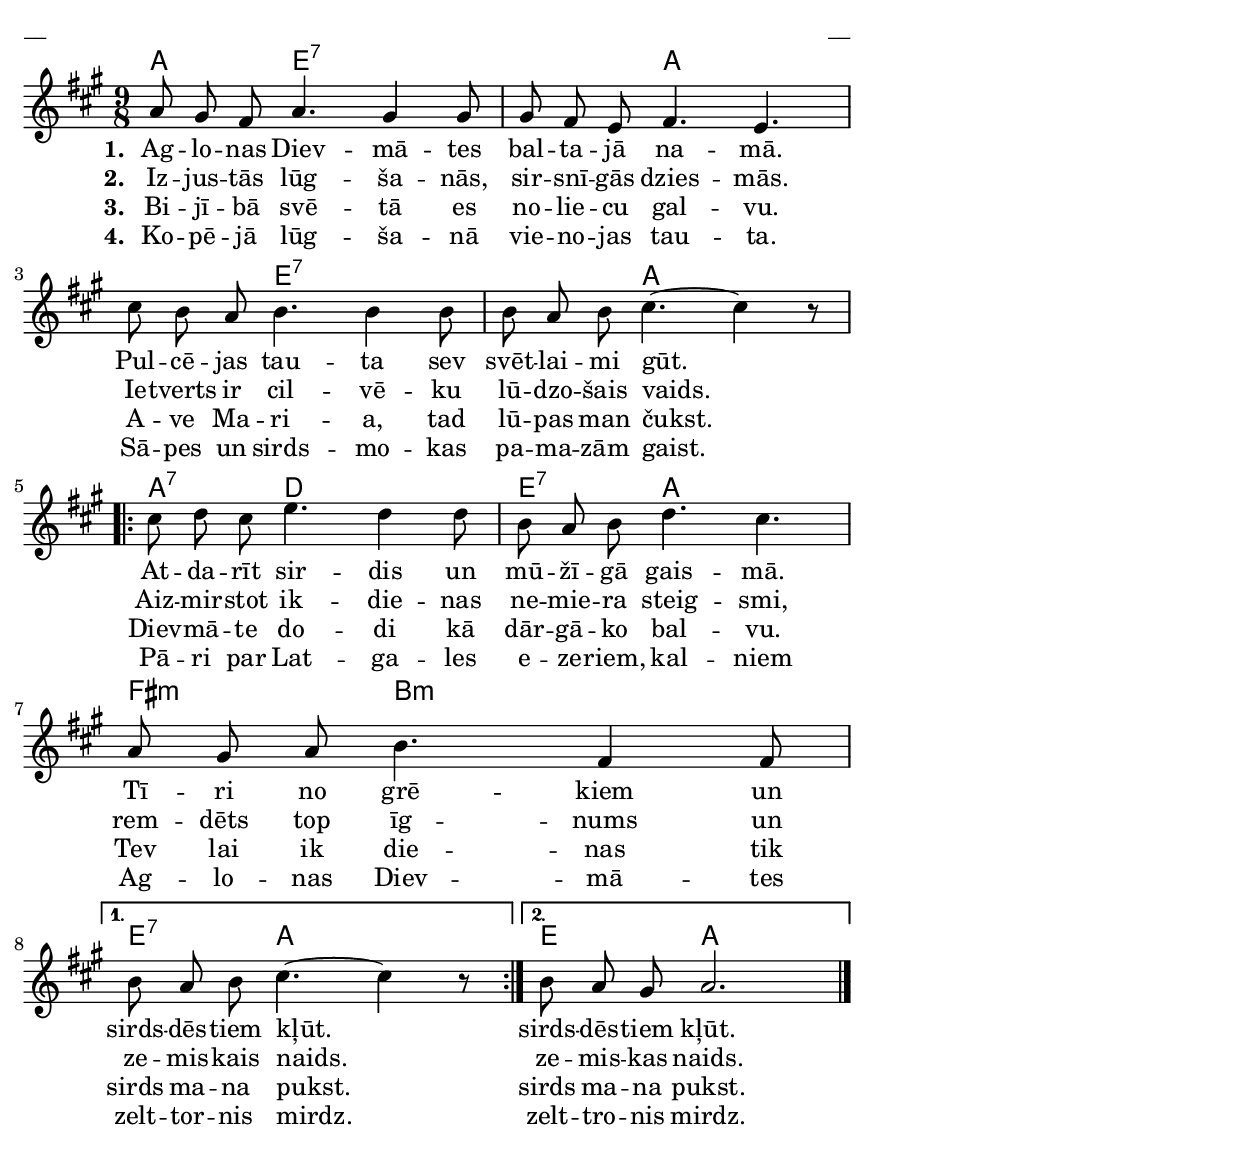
\version "2.13.18"

\paper {
line-width = 14\cm
left-margin = 0.4\cm
between-system-padding = 0.1\cm
between-system-space = 0.1\cm
}

\layout {
indent = #0
ragged-last = ##f
}

chordsA = \chordmode {
a4. e1:7 s8 a1 s8 e1:7 s8 a2. a4.:7 d2. e4.:7 a2. fis4.:min b2.:min e4.:7 a2. e4. a2.
}

voiceA = \relative c'' {
\clef "treble"
\key a \major
\time 9/8

a8 gis fis a4. gis4 gis8 | gis fis e fis4. e | cis'8 b a b4. b4 b8 | b a b cis4.~ cis4 r8|
\repeat volta 2 {cis8 d cis e4. d4 d8 | b a b d4. cis | a8 gis a b4. fis4 fis8}

\alternative {
	{b8 a b cis4.~ cis4 r8}
	{b8 a gis a2. \bar"|."}
}
}

lyricA = \lyricmode {
\set stanza = #"1. "
Ag -- lo -- nas Diev -- mā -- tes bal -- ta -- jā na -- mā. Pul -- cē -- jas tau -- ta sev svēt -- lai -- mi gūt. At -- da -- rīt sir -- dis un mū -- žī -- gā gais -- mā. Tī -- ri no grē -- kiem un sirds -- dēs -- tiem kļūt. sirds -- dēs -- tiem kļūt.
}
lyricB = \lyricmode {
\set stanza = #"2. "
Iz -- jus -- tās lūg -- ša -- nās, sir -- snī -- gās dzies -- mās. Ie -- tverts ir cil -- vē -- ku lū -- dzo -- šais vaids.
Aiz -- mir -- stot ik -- die -- nas ne -- mie -- ra steig -- smi, rem -- dēts top īg -- nums un ze -- mis -- kais naids. ze -- mis -- kas naids.
}
lyricC = \lyricmode {
\set stanza = #"3. "
Bi -- jī -- bā svē -- tā es no -- lie -- cu gal -- vu. A -- ve Ma -- ri -- a, tad lū -- pas man čukst.
Diev -- mā -- te do -- di kā dār -- gā -- ko bal -- vu. Tev lai ik die -- nas tik sirds ma -- na pukst. sirds ma -- na pukst.
}
lyricD = \lyricmode {
\set stanza = #"4. "
Ko -- pē -- jā lūg -- ša -- nā vie -- no -- jas tau -- ta. Sā -- pes un sirds -- mo -- kas pa -- ma -- zām gaist. Pā -- ri par Lat -- ga -- les e -- ze -- riem, kal -- niem Ag -- lo -- nas Diev -- mā -- tes zelt -- tor -- nis mirdz. zelt -- tro -- nis mirdz.
}

fullScore = <<
\new ChordNames { \chordsA }
\new Staff {
<<
\new Voice = "voiceA" { \oneVoice \autoBeamOff \voiceA }
\lyricsto "voiceA" \new Lyrics \lyricA
\lyricsto "voiceA" \new Lyrics \lyricB
\lyricsto "voiceA" \new Lyrics \lyricC
\lyricsto "voiceA" \new Lyrics \lyricD
>>
}
>>


\score {
\fullScore
\header { piece = "__" opus = "__" }
}
\markup { \with-color #(x11-color 'white) \sans \smaller "aaa" }
\score {
\unfoldRepeats
\fullScore
\midi {
\context { \Staff \remove "Staff_performer" }
\context { \Voice \consists "Staff_performer" }
}
}


